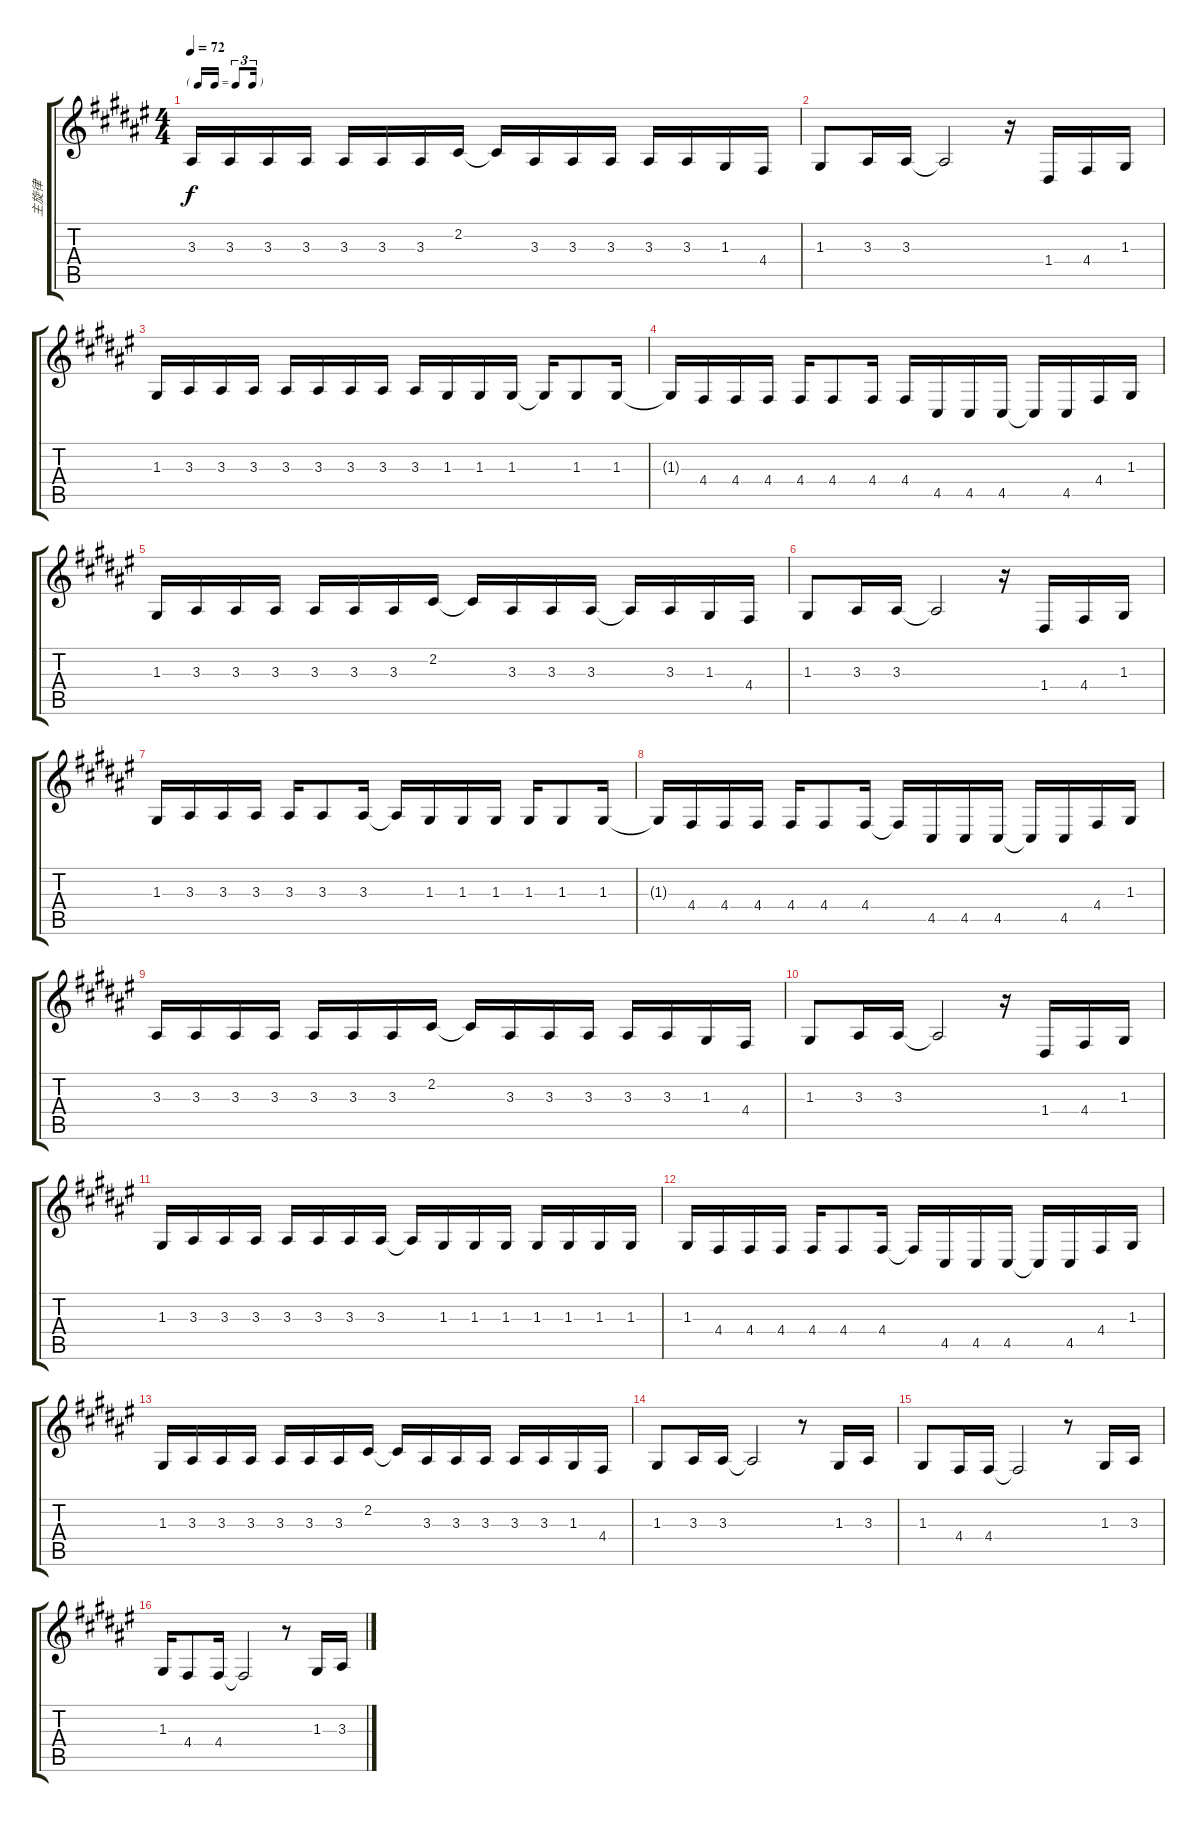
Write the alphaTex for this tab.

\track ("主旋律" "主旋律") {instrument sitar}
\staff {score tabs}
\tuning (E4 B3 G3 D3 A2 E2) {hide}
\ts (4 4)
\tf triplet16th
\tempo 72
\clef g2
\ks f#
3.3.16{dy f} 3.3.16 3.3.16 3.3.16 3.3.16 3.3.16 3.3.16 2.2.16 2.2{t}.16 3.3.16 3.3.16 3.3.16 3.3.16 3.3.16 1.3.16 4.4.16 |
1.3.8 3.3.16 3.3.16 3.3{t}.2 r.16 1.4.16 4.4.16 1.3.16 |
1.3.16 3.3.16 3.3.16 3.3.16 3.3.16 3.3.16 3.3.16 3.3.16 3.3.16 1.3.16 1.3.16 1.3.16 1.3{t}.16 1.3.8 1.3.16 |
1.3{t}.16 4.4.16 4.4.16 4.4.16 4.4.16 4.4.8 4.4.16 4.4.16 4.5.16 4.5.16 4.5.16 4.5{t}.16 4.5.16 4.4.16 1.3.16 |
1.3.16 3.3.16 3.3.16 3.3.16 3.3.16 3.3.16 3.3.16 2.2.16 2.2{t}.16 3.3.16 3.3.16 3.3.16 3.3{t}.16 3.3.16 1.3.16 4.4.16 |
1.3.8 3.3.16 3.3.16 3.3{t}.2 r.16 1.4.16 4.4.16 1.3.16 |
1.3.16 3.3.16 3.3.16 3.3.16 3.3.16 3.3.8 3.3.16 3.3{t}.16 1.3.16 1.3.16 1.3.16 1.3.16 1.3.8 1.3.16 |
1.3{t}.16 4.4.16 4.4.16 4.4.16 4.4.16 4.4.8 4.4.16 4.4{t}.16 4.5.16 4.5.16 4.5.16 4.5{t}.16 4.5.16 4.4.16 1.3.16 |
3.3.16 3.3.16 3.3.16 3.3.16 3.3.16 3.3.16 3.3.16 2.2.16 2.2{t}.16 3.3.16 3.3.16 3.3.16 3.3.16 3.3.16 1.3.16 4.4.16 |
1.3.8 3.3.16 3.3.16 3.3{t}.2 r.16 1.4.16 4.4.16 1.3.16 |
1.3.16 3.3.16 3.3.16 3.3.16 3.3.16 3.3.16 3.3.16 3.3.16 3.3{t}.16 1.3.16 1.3.16 1.3.16 1.3.16 1.3.16 1.3.16 1.3.16 |
1.3.16 4.4.16 4.4.16 4.4.16 4.4.16 4.4.8 4.4.16 4.4{t}.16 4.5.16 4.5.16 4.5.16 4.5{t}.16 4.5.16 4.4.16 1.3.16 |
1.3.16 3.3.16 3.3.16 3.3.16 3.3.16 3.3.16 3.3.16 2.2.16 2.2{t}.16 3.3.16 3.3.16 3.3.16 3.3.16 3.3.16 1.3.16 4.4.16 |
1.3.8 3.3.16 3.3.16 3.3{t}.2 r.8 1.3.16 3.3.16 |
1.3.8 4.4.16 4.4.16 4.4{t}.2 r.8 1.3.16 3.3.16 |
1.3.16 4.4.8 4.4.16 4.4{t}.2 r.8 1.3.16 3.3.16
